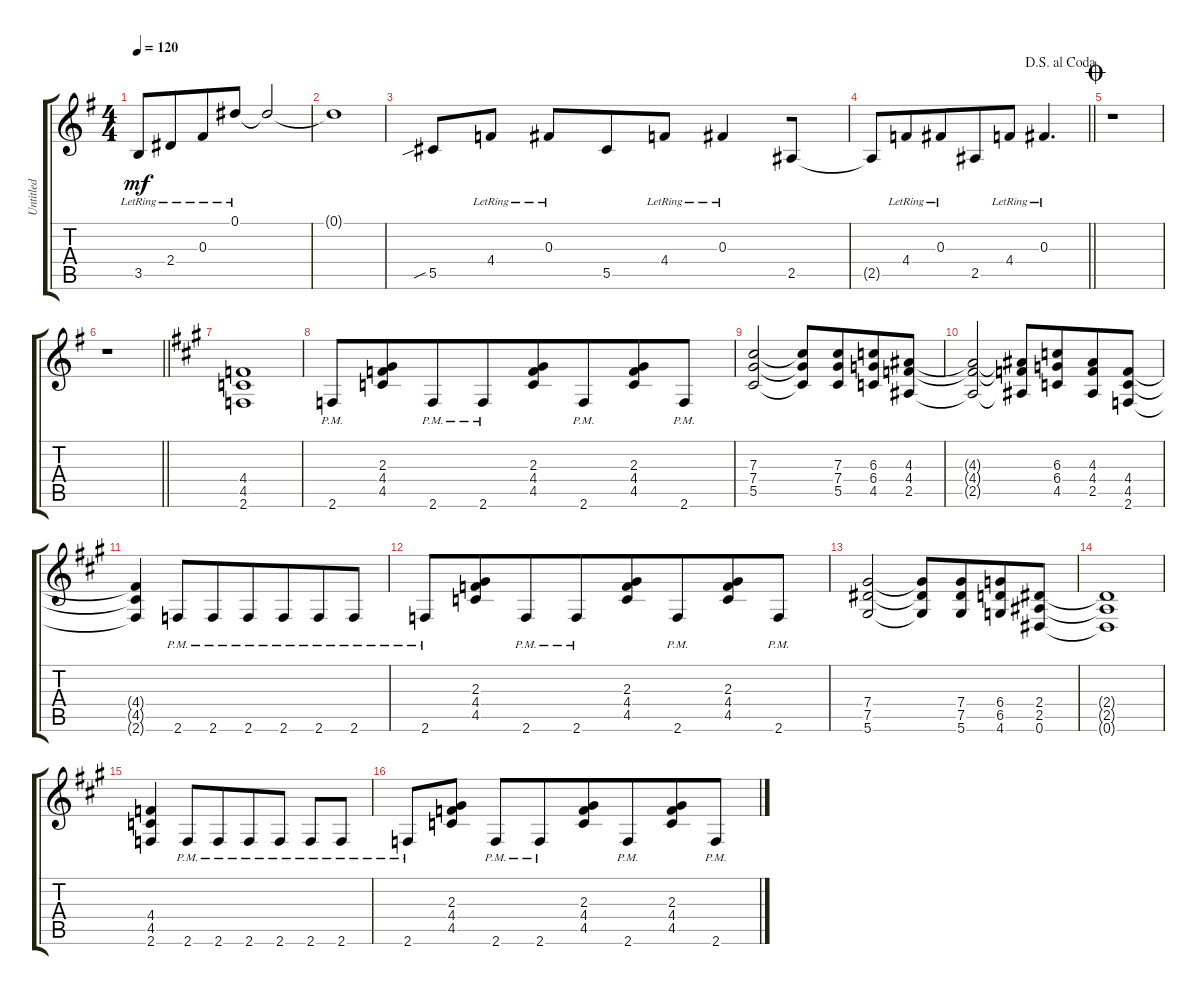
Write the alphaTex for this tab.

\track ("Untitled" "Untitled") {instrument distortionguitar}
\staff {score tabs}
\tuning (Eb4 Bb3 Gb3 Db3 Ab2 Eb2) {hide}
\ts (4 4)
\tempo 120
\clef g2
\ks g
3.5{lr}.8{dy mf} 2.4{lr}.8{beam merge} 0.3{lr}.8{beam merge} 0.1{lr}.8{beam merge} 0.1{t}.2 |
0.1{t}.1 |
5.5{sib}.8{beam merge} 4.4{lr}.8 0.3{lr}.8{beam merge} 5.5.8{beam merge} 4.4{lr}.8{beam merge} 0.3{lr}.4{beam merge} 2.5.8 |
\jump dalsegnoalcoda
\barLineRight lightlight
2.5{t}.8{beam merge} 4.4{lr}.8{beam merge} 0.3{lr}.8{beam merge} 2.5.8{beam merge} 4.4{lr}.8{beam merge} 0.3{lr}.4{d} |
\jump coda
r.1 |
\barLineRight lightlight
r.1 |
\ks a
(4.4 4.5 2.6).1 |
2.6{pm}.8{beam merge} (2.3 4.4 4.5).8{beam merge} 2.6{pm}.8 2.6{pm}.8{beam merge} (2.3 4.4 4.5).8{beam merge} 2.6{pm}.8{beam merge} (2.3 4.4 4.5).8{beam merge} 2.6{pm}.8 |
(7.3 7.4 5.5).2 (7.3{t} 7.4{t} 5.5{t}).8{beam merge} (7.3 7.4 5.5).8{beam merge} (6.3 6.4 4.5).8{beam merge} (4.3 4.4 2.5).8 |
(4.3{t} 4.4{t} 2.5{t}).2{beam merge} (4.3{t} 4.4{t} 2.5{t}).8{beam merge} (6.3 6.4 4.5).8{beam merge} (4.3 4.4 2.5).8 (4.4 4.5 2.6).8 |
(4.4{t} 4.5{t} 2.6{t}).4{beam merge} 2.6{pm}.8 2.6{pm}.8{beam merge} 2.6{pm}.8{beam merge} 2.6{pm}.8{beam merge} 2.6{pm}.8{beam merge} 2.6{pm}.8 |
2.6{pm}.8{beam merge} (2.3 4.4 4.5).8{beam merge} 2.6{pm}.8{beam merge} 2.6{pm}.8{beam merge} (2.3 4.4 4.5).8{beam merge} 2.6{pm}.8{beam merge} (2.3 4.4 4.5).8 2.6{pm}.8 |
(7.4 7.5 5.6).2{beam merge} (7.4{t} 7.5{t} 5.6{t}).8{beam merge} (7.4 7.5 5.6).8{beam merge} (6.4 6.5 4.6).8 (2.4 2.5 0.6).8 |
(2.4{t} 2.5{t} 0.6{t}).1 |
(4.4 4.5 2.6).4{beam merge} 2.6{pm}.8 2.6{pm}.8{beam merge} 2.6{pm}.8{beam merge} 2.6{pm}.8 2.6{pm}.8 2.6{pm}.8 |
2.6{pm}.8{beam merge} (2.3 4.4 4.5).8 2.6{pm}.8{beam merge} 2.6{pm}.8{beam merge} (2.3 4.4 4.5).8{beam merge} 2.6{pm}.8{beam merge} (2.3 4.4 4.5).8 2.6{pm}.8
